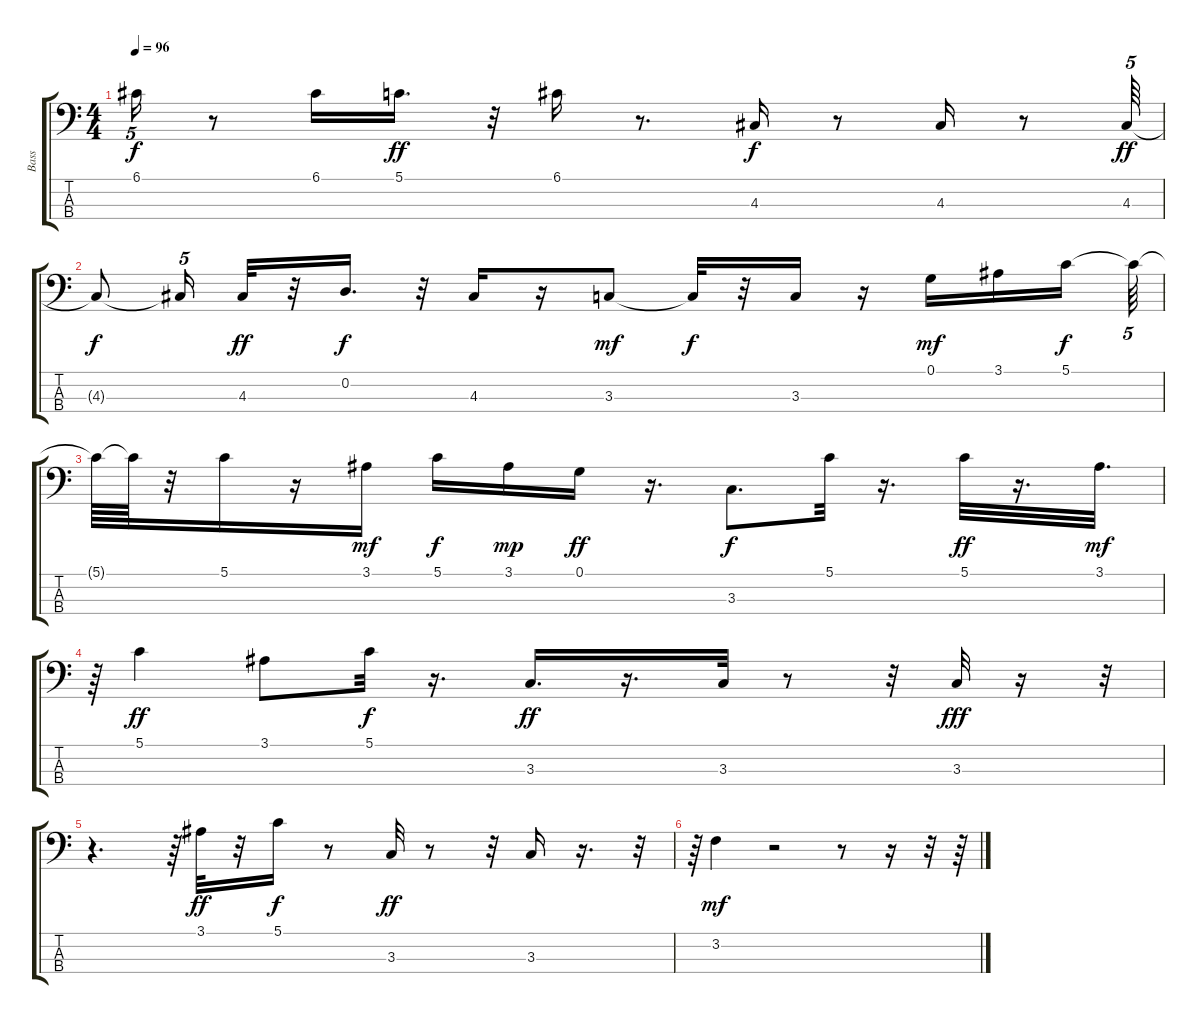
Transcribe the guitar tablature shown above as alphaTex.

\track ("Bass" "Bass") {instrument acousticbass}
\staff {score tabs}
\tuning (G2 D2 A1 E1) {hide}
\ts (4 4)
\tempo 96
\clef f4
\ks c
6.1{t}.16{tu (5 4) dy f} r.8 6.1.16 5.1.16{d dy ff} r.32 6.1.16 r.8{d} 4.3.16{dy f} r.8 4.3.16 r.8 4.3.64{tu (5 4) dy ff} |
4.3{t}.8{dy f} 4.3{t}.16{tu (5 4)} 4.3.32{dy ff} r.32 0.2.16{d dy f} r.32 4.3.16 r.16 3.3.8{dy mf} 3.3{t}.32{dy f} r.32 3.3.16 r.16 0.1.16{dy mf} 3.1.16 5.1.16{dy f} 5.1{t}.64{tu (5 4)} |
5.1{t}.64 5.1{t}.64 r.32 5.1.16 r.16 3.1.16{dy mf} 5.1.16{dy f} 3.1.16{dy mp} 0.1.16{dy ff} r.16{d} 3.3.8{d dy f} 5.1.32 r.16{d} 5.1.32{dy ff} r.16{d} 3.1.32{d dy mf} |
r.64 5.1.4{dy ff} 3.1.8 5.1.32{dy f} r.16{d} 3.3.16{d dy ff} r.16{d} 3.3.32 r.8 r.32 3.3.32{dy fff} r.16 r.32{tu (5 4)} |
r.4{d} r.64 3.1.32{dy ff} r.32 5.1.16{dy f} r.8 3.3.32{dy ff} r.8 r.32 3.3.16 r.16{d} r.32{tu (5 4)} |
r.64 3.2.4{dy mf} r.2 r.8 r.16 r.32 r.64
